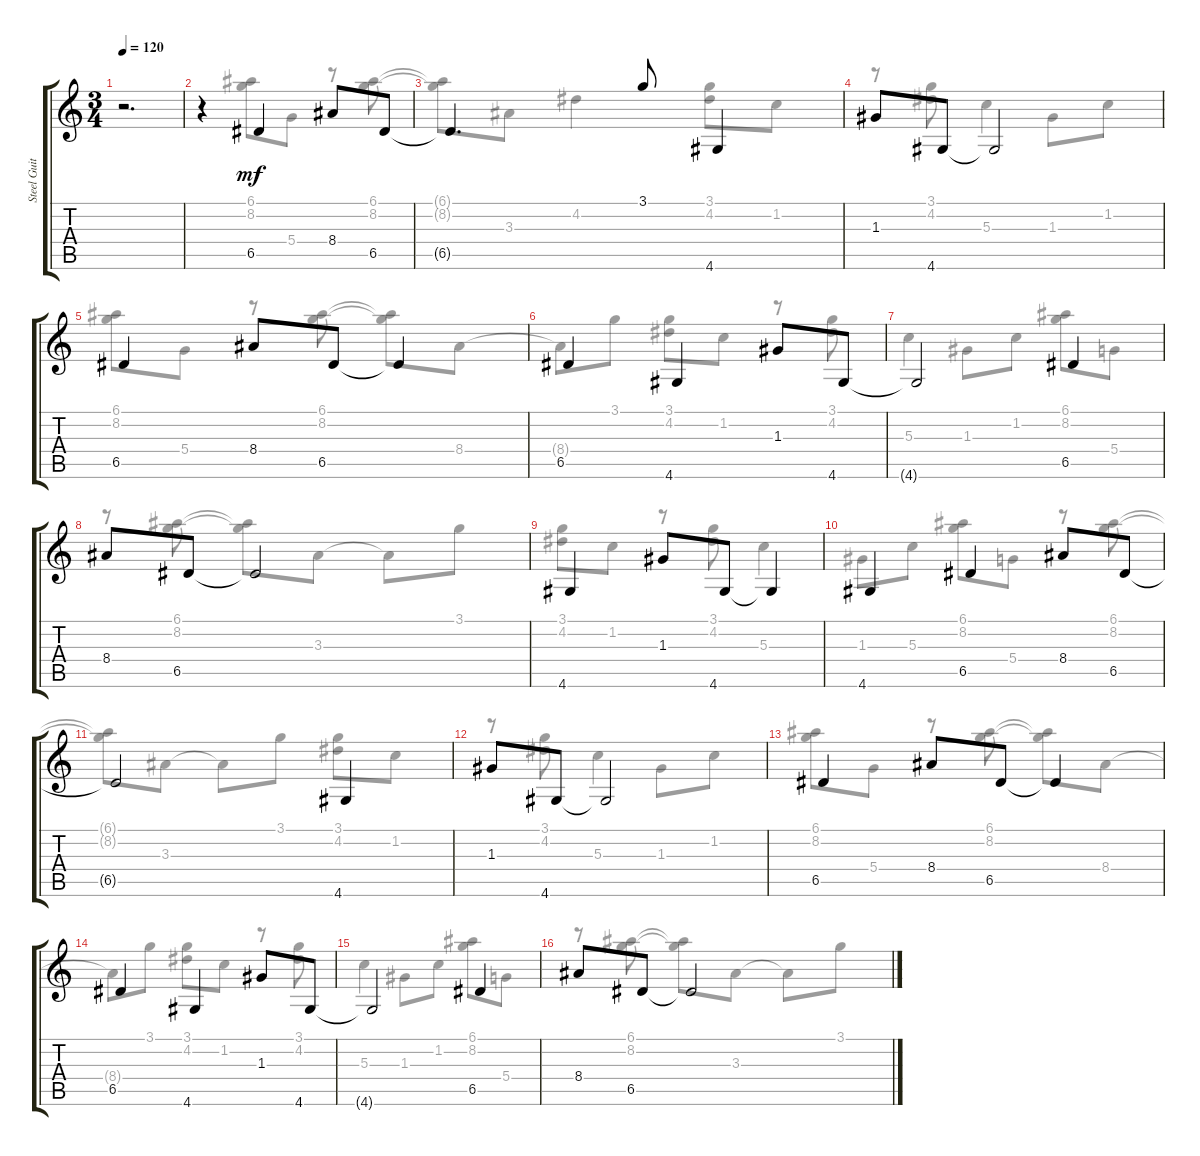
\track ("Steel Guitar" "Steel Guit") {instrument acousticguitarsteel}
\staff {score tabs}
\tuning (E4 B3 G3 D3 A2 E2) {hide}
\voice
\ts (3 4)
\tempo 120
\clef g2
\ks aminor
r.2{d dy mf instrument acousticguitarsteel} |
r.4 6.5.4 8.4.8 6.5.8 |
6.5{t}.4{d} 3.1.8 4.6.4 |
1.3.8 4.6.8 4.6{t}.2 |
6.5.4 8.4.8 6.5.8 6.5{t}.4 |
6.5.4 4.6.4 1.3.8 4.6.8 |
4.6{t}.2 6.5.4 |
8.4.8 6.5.8 6.5{t}.2 |
4.6.4 1.3.8 4.6.8 4.6{t}.4 |
4.6.4 6.5.4 8.4.8 6.5.8 |
6.5{t}.2 4.6.4 |
1.3.8 4.6.8 4.6{t}.2 |
6.5.4 8.4.8 6.5.8 6.5{t}.4 |
6.5.4 4.6.4 1.3.8 4.6.8 |
4.6{t}.2 6.5.4 |
8.4.8 6.5.8 6.5{t}.2
\voice
\clef g2
\ottava regular
\simile none
\ks aminor
|
r.4 (6.1 8.2).8 5.4.8 r.8 (6.1 8.2).8 |
(6.1{t} 8.2{t}).8 3.3.8 4.2.4 (3.1 4.2).8 1.2.8 |
r.8 (3.1 4.2).8 5.3.4 1.3.8 1.2.8 |
(6.1 8.2).8 5.4.8 r.8 (6.1 8.2).8 (6.1{t} 8.2{t}).8 8.4.8 |
8.4{t}.8 3.1.8 (3.1 4.2).8 1.2.8 r.8 (3.1 4.2).8 |
5.3.4 1.3.8 1.2.8 (6.1 8.2).8 5.4.8 |
r.8 (6.1 8.2).8 (6.1{t} 8.2{t}).8 3.3.8 3.3{t}.8 3.1.8 |
(3.1 4.2).8 1.2.8 r.8 (3.1 4.2).8 5.3.4 |
1.3.8 5.3.8 (6.1 8.2).8 5.4.8 r.8 (6.1 8.2).8 |
(6.1{t} 8.2{t}).8 3.3.8 3.3{t}.8 3.1.8 (3.1 4.2).8 1.2.8 |
r.8 (3.1 4.2).8 5.3.4 1.3.8 1.2.8 |
(6.1 8.2).8 5.4.8 r.8 (6.1 8.2).8 (6.1{t} 8.2{t}).8 8.4.8 |
8.4{t}.8 3.1.8 (3.1 4.2).8 1.2.8 r.8 (3.1 4.2).8 |
5.3.4 1.3.8 1.2.8 (6.1 8.2).8 5.4.8 |
r.8 (6.1 8.2).8 (6.1{t} 8.2{t}).8 3.3.8 3.3{t}.8 3.1.8
